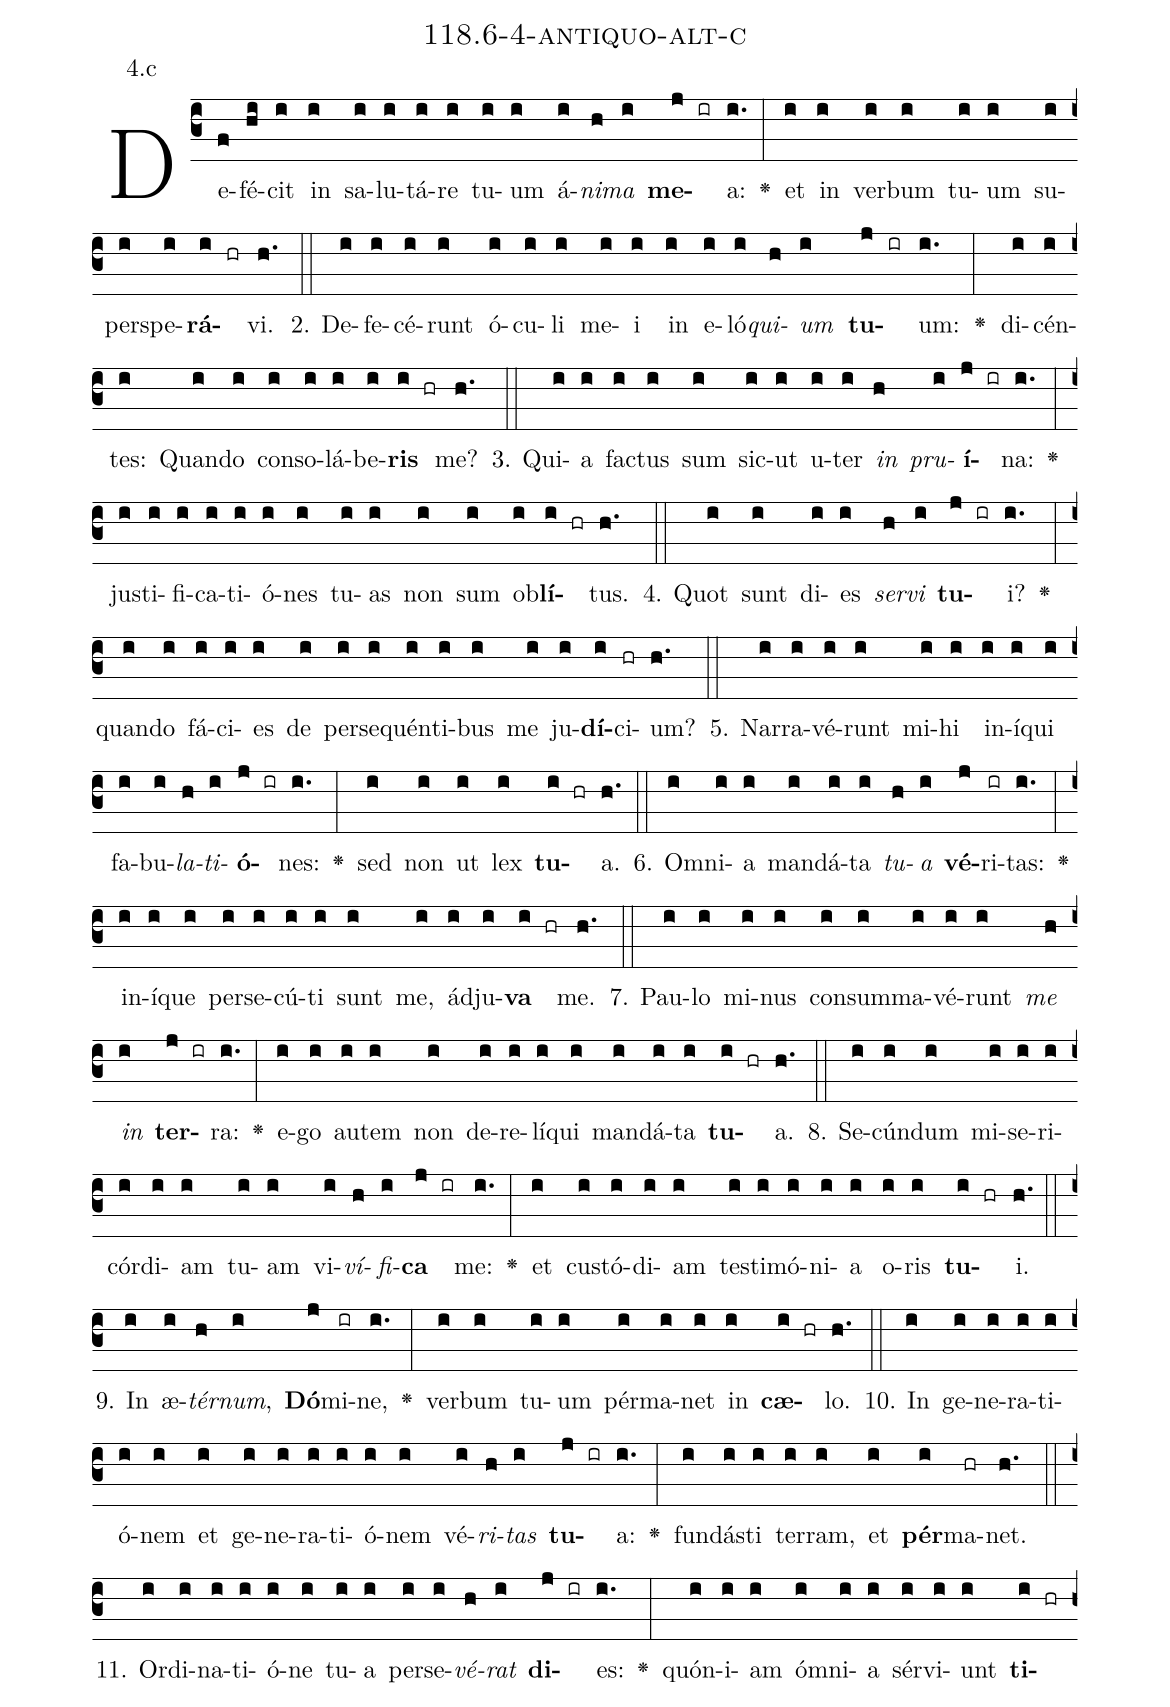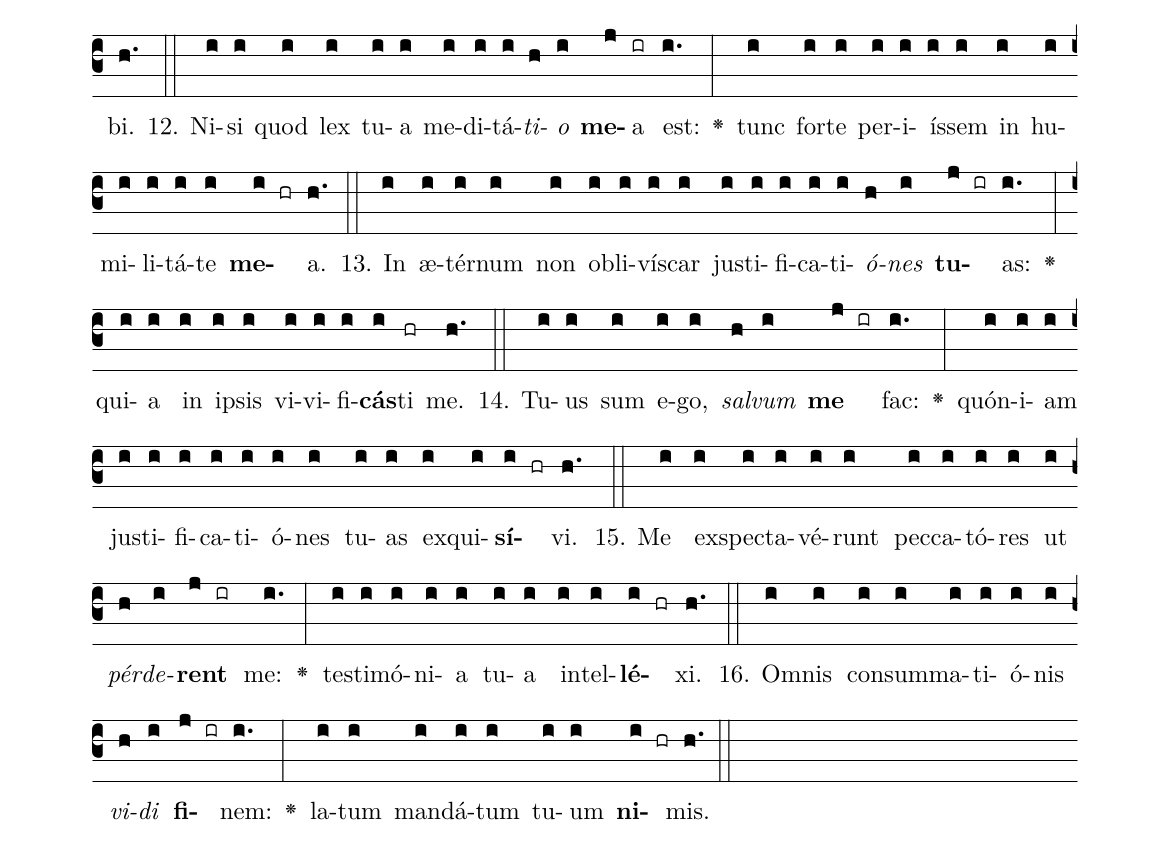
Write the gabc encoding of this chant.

name: 118.6-4-antiquo-alt-c;
annotation: 4.c;
%%
(c3)De(f)fé(hi)cit(i) in(i) sa(i)lu(i)tá(i)re(i) tu(i)um(i) á(i)<i>ni</i>(h)<i>ma</i>(i) <b>me</b>(j ir)a:(i.) <v>\greheightstar</v>(:) et(i) in(i) ver(i)bum(i) tu(i)um(i) su(i)per(i)spe(i)<b>rá</b>(i hr)vi.(h.) (::)
2. De(i)fe(i)cé(i)runt(i) ó(i)cu(i)li(i) me(i)i(i) in(i) e(i)ló(i)<i>qui</i>(h)<i>um</i>(i) <b>tu</b>(j ir)um:(i.) <v>\greheightstar</v>(:) di(i)cén(i)tes:(i) Quan(i)do(i) con(i)so(i)lá(i)be(i)<b>ris</b>(i hr) me?(h.) (::)
3. Qui(i)a(i) fac(i)tus(i) sum(i) sic(i)ut(i) u(i)ter(i) <i>in</i>(h) <i>pru</i>(i)<b>í</b>(j ir)na:(i.) <v>\greheightstar</v>(:) jus(i)ti(i)fi(i)ca(i)ti(i)ó(i)nes(i) tu(i)as(i) non(i) sum(i) ob(i)<b>lí</b>(i hr)tus.(h.) (::)
4. Quot(i) sunt(i) di(i)es(i) <i>ser</i>(h)<i>vi</i>(i) <b>tu</b>(j ir)i?(i.) <v>\greheightstar</v>(:) quan(i)do(i) fá(i)ci(i)es(i) de(i) per(i)se(i)quén(i)ti(i)bus(i) me(i) ju(i)<b>dí</b>(i)ci(hr)um?(h.) (::)
5. Nar(i)ra(i)vé(i)runt(i) mi(i)hi(i) in(i)í(i)qui(i) fa(i)bu(i)<i>la</i>(h)<i>ti</i>(i)<b>ó</b>(j ir)nes:(i.) <v>\greheightstar</v>(:) sed(i) non(i) ut(i) lex(i) <b>tu</b>(i hr)a.(h.) (::)
6. Om(i)ni(i)a(i) man(i)dá(i)ta(i) <i>tu</i>(h)<i>a</i>(i) <b>vé</b>(j)ri(ir)tas:(i.) <v>\greheightstar</v>(:) in(i)í(i)que(i) per(i)se(i)cú(i)ti(i) sunt(i) me,(i) ád(i)ju(i)<b>va</b>(i hr) me.(h.) (::)
7. Pau(i)lo(i) mi(i)nus(i) con(i)sum(i)ma(i)vé(i)runt(i) <i>me</i>(h) <i>in</i>(i) <b>ter</b>(j ir)ra:(i.) <v>\greheightstar</v>(:) e(i)go(i) au(i)tem(i) non(i) de(i)re(i)lí(i)qui(i) man(i)dá(i)ta(i) <b>tu</b>(i hr)a.(h.) (::)
8. Se(i)cún(i)dum(i) mi(i)se(i)ri(i)cór(i)di(i)am(i) tu(i)am(i) vi(i)<i>ví</i>(h)<i>fi</i>(i)<b>ca</b>(j ir) me:(i.) <v>\greheightstar</v>(:) et(i) cus(i)tó(i)di(i)am(i) tes(i)ti(i)mó(i)ni(i)a(i) o(i)ris(i) <b>tu</b>(i hr)i.(h.) (::)
9. In(i) æ(i)<i>tér</i>(h)<i>num</i>,(i) <b>Dó</b>(j)mi(ir)ne,(i.) <v>\greheightstar</v>(:) ver(i)bum(i) tu(i)um(i) pér(i)ma(i)net(i) in(i) <b>cæ</b>(i hr)lo.(h.) (::)
10. In(i) ge(i)ne(i)ra(i)ti(i)ó(i)nem(i) et(i) ge(i)ne(i)ra(i)ti(i)ó(i)nem(i) vé(i)<i>ri</i>(h)<i>tas</i>(i) <b>tu</b>(j ir)a:(i.) <v>\greheightstar</v>(:) fun(i)dás(i)ti(i) ter(i)ram,(i) et(i) <b>pér</b>(i)ma(hr)net.(h.) (::)
11. Or(i)di(i)na(i)ti(i)ó(i)ne(i) tu(i)a(i) per(i)se(i)<i>vé</i>(h)<i>rat</i>(i) <b>di</b>(j ir)es:(i.) <v>\greheightstar</v>(:) quón(i)i(i)am(i) óm(i)ni(i)a(i) sér(i)vi(i)unt(i) <b>ti</b>(i hr)bi.(h.) (::)
12. Ni(i)si(i) quod(i) lex(i) tu(i)a(i) me(i)di(i)tá(i)<i>ti</i>(h)<i>o</i>(i) <b>me</b>(j)a(ir) est:(i.) <v>\greheightstar</v>(:) tunc(i) for(i)te(i) per(i)i(i)ís(i)sem(i) in(i) hu(i)mi(i)li(i)tá(i)te(i) <b>me</b>(i hr)a.(h.) (::)
13. In(i) æ(i)tér(i)num(i) non(i) ob(i)li(i)vís(i)car(i) jus(i)ti(i)fi(i)ca(i)ti(i)<i>ó</i>(h)<i>nes</i>(i) <b>tu</b>(j ir)as:(i.) <v>\greheightstar</v>(:) qui(i)a(i) in(i) ip(i)sis(i) vi(i)vi(i)fi(i)<b>cás</b>(i)ti(hr) me.(h.) (::)
14. Tu(i)us(i) sum(i) e(i)go,(i) <i>sal</i>(h)<i>vum</i>(i) <b>me</b>(j ir) fac:(i.) <v>\greheightstar</v>(:) quón(i)i(i)am(i) jus(i)ti(i)fi(i)ca(i)ti(i)ó(i)nes(i) tu(i)as(i) ex(i)qui(i)<b>sí</b>(i hr)vi.(h.) (::)
15. Me(i) ex(i)spec(i)ta(i)vé(i)runt(i) pec(i)ca(i)tó(i)res(i) ut(i) <i>pér</i>(h)<i>de</i>(i)<b>rent</b>(j ir) me:(i.) <v>\greheightstar</v>(:) tes(i)ti(i)mó(i)ni(i)a(i) tu(i)a(i) in(i)tel(i)<b>lé</b>(i hr)xi.(h.) (::)
16. Om(i)nis(i) con(i)sum(i)ma(i)ti(i)ó(i)nis(i) <i>vi</i>(h)<i>di</i>(i) <b>fi</b>(j ir)nem:(i.) <v>\greheightstar</v>(:) la(i)tum(i) man(i)dá(i)tum(i) tu(i)um(i) <b>ni</b>(i hr)mis.(h.) (::)
